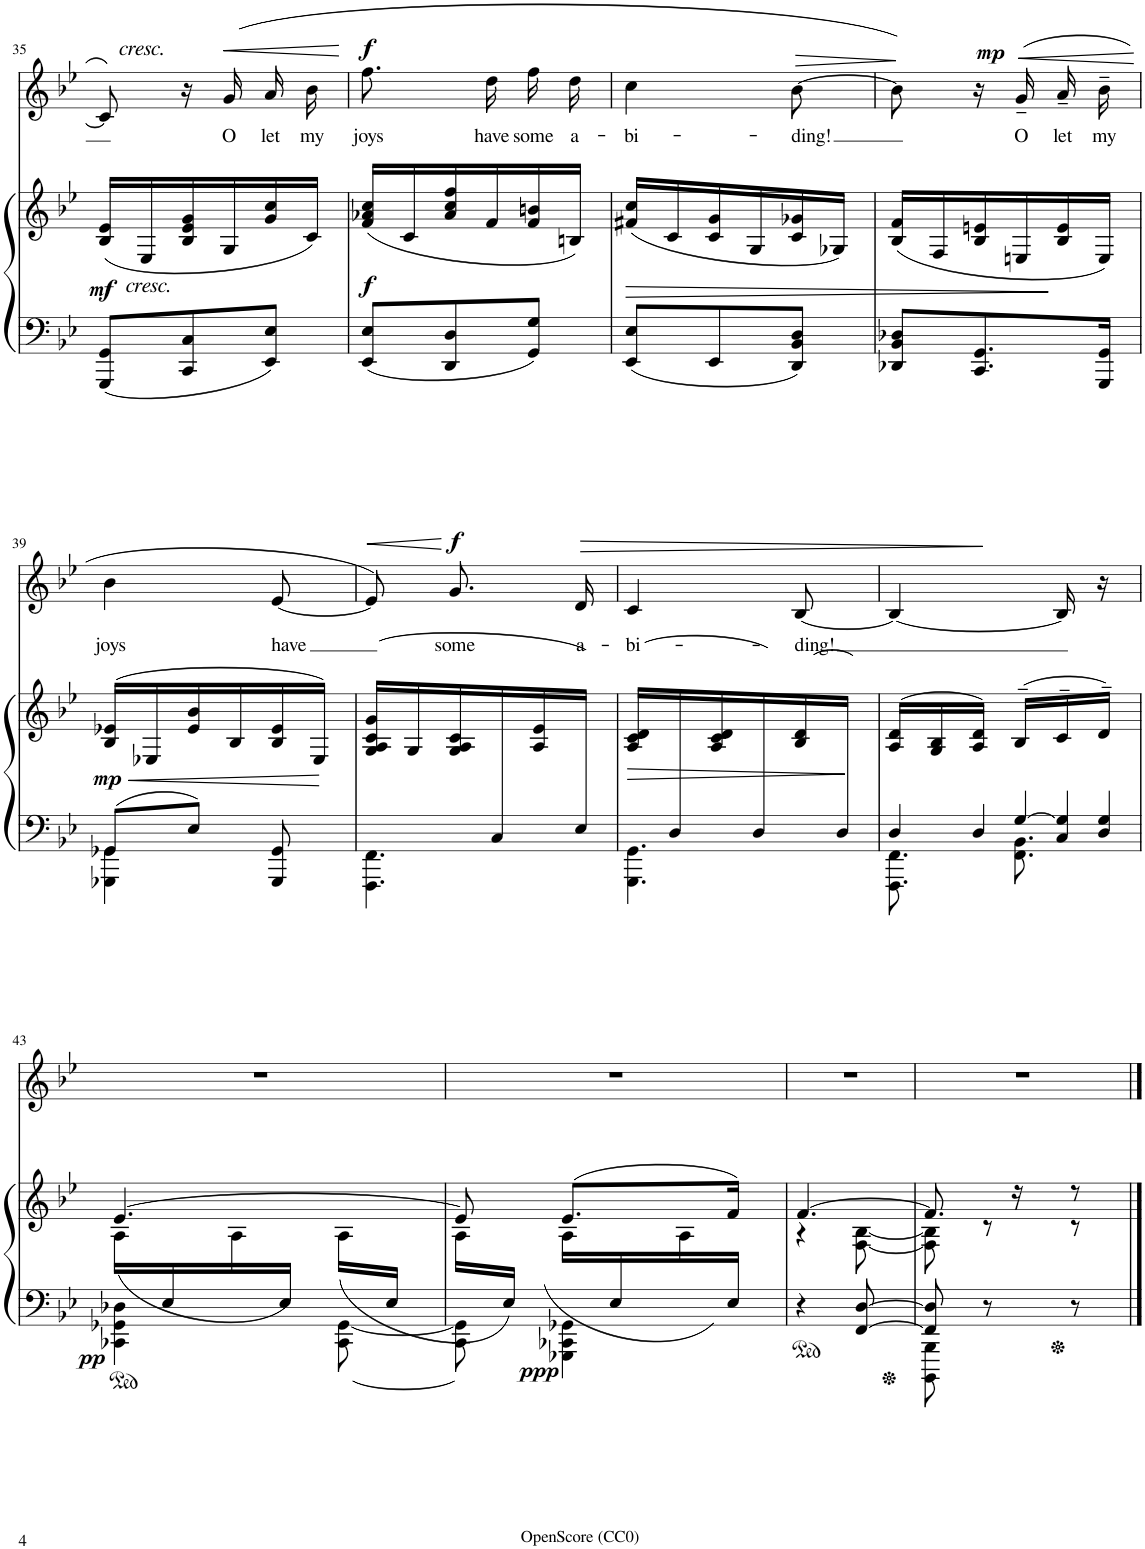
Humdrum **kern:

**kern	**kern	**dynam	**kern	**text	**dynam
*part2	*part2	*part2	*part1	*part1	*part1
*staff3	*staff2	*staff2/3	*staff1	*staff1	*staff1
*I"Piano	*	*	*I"Voice	*	*
*I'Pno	*	*	*	*	*
!!LO:PB:g=z
*clefF4	*clefG2	*	*clefG2	*	*
*k[b-e-]	*k[b-e-]	*	*k[b-e-]	*	*
*M3/8	*M3/8	*	*M3/8	*	*
=35	=35	=35	=35	=35	=35
!	!	!LO:DY:b	!	!	!
8GGG/ 8GG/L	(16B-/ 16e-/LL	mf	8c/]	.	.
!	!LO:TX:b:i:t=cresc.	!	!	!	!
.	16E-/	.	.	.	.
!	!	!	!LO:TX:a:i:t=cresc.	!	!
8CC/ 8C/	16B-/ 16e-/ 16g/	.	16r	.	.
!	!	!	!	!LO:LY:b	!LO:HP:b
.	16G/	.	(16g/LL	O	<
!	!	!	!	!LO:LY:b	!
8EE-/ 8E-/J	16g/ 16cc/	.	16a/	let	.
!	!	!	!	!LO:LY:b	!
.	16c/JJ)	.	16b-/JJ	my	.
.	.	.	.	.	[
=36	=36	=36	=36	=36	=36
!	!	!LO:DY:b	!	!LO:LY:b	!LO:DY:a
8EE-/ 8E-/L	(16f/ 16a-X/ 16cc/LL	f	8.ff\L	joys	f
.	16c/	.	.	.	.
8DD/ 8D/	16a-/ 16cc/ 16ff/	.	.	.	.
!	!	!	!	!LO:LY:b	!
.	16f/	.	16dd\L	have	.
!	!	!	!	!LO:LY:b	!
8GG/ 8G/J	16f/ 16bn/	.	16ff\	some	.
!	!	!	!	!LO:LY:b	!
.	16Bn/JJ)	.	16dd\JJ	a-	.
=37	=37	=37	=37	=37	=37
!	!	!LO:HP:b	!	!LO:LY:b	!
8EE-/ 8E-/L	(16f#X/ 16cc/LL	>	4cc\	-bi-	.
.	16c/	.	.	.	.
8EE-/	16c/ 16g/	.	.	.	.
.	16G/	.	.	.	.
!	!	!	!	!LO:LY:b	!LO:HP:b
8DD/ 8BB-/ 8D/J	16c/ 16g-X/	.	[8b-\	-ding!	>
.	16G-X/JJ)	.	.	.	.
.	.	.	.	.	]
=38	=38	=38	=38	=38	=38
8DD-X/ 8BB-/ 8D-X/L	(16B-/ 16f/LL	.	8b-\])	.	.
.	16F/	.	.	.	.
!	!	!	!	!	!LO:DY:a
8.CC/ 8.GG/	16B-/ 16en/	.	16r	.	mp
!	!	!	!	!LO:LY:b	!LO:HP:b
.	16En/	.	(>16g~/LL	O	<
!	!	!	!	!LO:LY:b	!
.	16B-/ 16e/	]	16a~/	let	.
!	!	!	!	!LO:LY:b	!
16GGG/ 16GG/Jk	16E/JJ)	.	16b-~/JJ	my	.
.	.	.	.	.	[
!!LO:LB:g=z
=39	=39	=39	=39	=39	=39
*^	*	*	*	*	*
!	!	!	!LO:HP:b	!	!LO:LY:b	!
!	!	!	!LO:DY:n=1:b	!	!	!
8GG-X/L	4GGG-X\ 4GG-\	(>16B-/ 16e-X/LL	< mp	4b-\	joys	.
.	.	16E-X/	.	.	.	.
8E-/J	.	16e-/ 16b-/	.	.	.	.
.	.	16B-/	.	.	.	.
!	!	!	!	!	!LO:LY:b	!
8GGG-/ 8GG-/	8ryy	16B-/ 16e-/	.	[8e-/	have	.
.	.	16E-/JJ)	.	.	.	.
*v	*v	*	*	*	*	*
.	.	[	.	.	.
=40	=40	=40	=40	=40	=40
*^	*	*	*	*	*
!	!	!	!	!	!	!LO:HP:b
8.ryy	4.FFF\ 4.FF\	(16G/ 16A/ 16c/ 16g/LL	.	8e-/L])	.	<
.	.	16G/	.	.	.	.
!	!	!	!	!	!LO:LY:b	!LO:DY:n=1:a
.	.	16G/ 16A/ 16c/	.	8.g/	some	[ f
16C/	.	16ryy	.	.	.	.
16ryy	.	16A/ 16e-/	.	.	.	.
!	!	!	!	!	!LO:LY:b	!LO:HP:b
16E-/JJ)	.	16ryy	.	16d/Jk	a-	>
=41	=41	=41	=41	=41	=41	=41
!	!	!	!LO:HP:b	!	!LO:LY:b	!
16ryy	4.GGG\ 4.GG\	(16A/ 16c/ 16d/LL	>	4c/	-bi-	.
16D/	.	16ryy	.	.	.	.
16ryy	.	16A/ 16c/ 16d/	.	.	.	.
16D/)	.	16ryy	.	.	.	.
!	!	!	!	!	!LO:LY:b	!
16ryy	.	(16B-/ 16d/	.	[8B-/	-ding!	.
16D/JJ)	.	16ryy	.	.	.	.
*v	*v	*	*	*	*	*
.	.	]	.	.	.
=42	=42	=42	=42	=42	=42
*^	*	*	*	*	*
8.FFF\ 8.FF\	16D/	(>16A/ 16d/LL	.	4B-/_	.	.
.	16ryy	16G/ 16B-/	.	.	.	.
.	16D/	16A/ 16d/JJ)	.	.	.	.
8.FF\ 8.BB-\	[16G/	(>16B-~>/LL	.	.	.	.
.	16C/ 16G/]	16c~>/	.	16B-/]	.	.
.	16D/ 16G/	16d~>/JJ)	.	16r	.	]
!!LO:LB:g=z
=43	=43	=43	=43	=43	=43	=43
*	*	*^	*	*	*	*
!	!	!	!	!LO:DY:b=2	!	!	!
16ryy	4CC-X\ 4GG-X\ 4D-X\	[4.e-/	(<16A\LL	pp	4.r	.	.
16E-/	.	.	16ryy	.	.	.	.
16ryy	.	.	16A\	.	.	.	.
16E-/JJ)	.	.	16ryy	.	.	.	.
16ryy	[8CC-\ [<8GG-\	.	(<16A\LL	.	.	.	.
16E-/JJ	.	.	16ryy	.	.	.	.
=44	=44	=44	=44	=44	=44	=44	=44
16ryy	8CC-\] 8GG-\]	8e-/]	16A\LL	.	4.r	.	.
16E-/JJ)	.	.	16ryy	.	.	.	.
!	!	!	!	!LO:DY:b=2	!	!	!
16ryy	4GGG-X\ 4CC-X\ 4GG-X\	(>8.e-/L	(<16A\LL	ppp	.	.	.
16E-/	.	.	16ryy	.	.	.	.
16ryy	.	.	16A\	.	.	.	.
16E-/JJ)	.	16f/Jk)	16ryy	.	.	.	.
*v	*v	*	*	*	*	*	*
=45	=45	=45	=45	=45	=45	=45
4r	[4.f/	4r	.	4.r	.	.
[>8FF/ [8D/	.	[8F\ [8B-\	.	.	.	.
=46	=46	=46	=46	=46	=46	=46
*^	*	*	*	*	*	*
8FF/] 8D/]	8BBBB-\ 8BBB-\	8.f/]	8F\] 8B-\]	.	4.r	.	.
8r	4ryy	.	8r	.	.	.	.
.	.	16r	.	.	.	.	.
8r	.	8r	8r	.	.	.	.
*v	*v	*	*	*	*	*	*
*	*v	*v	*	*	*	*
==	==	==	==	==	==
*-	*-	*-	*-	*-	*-
